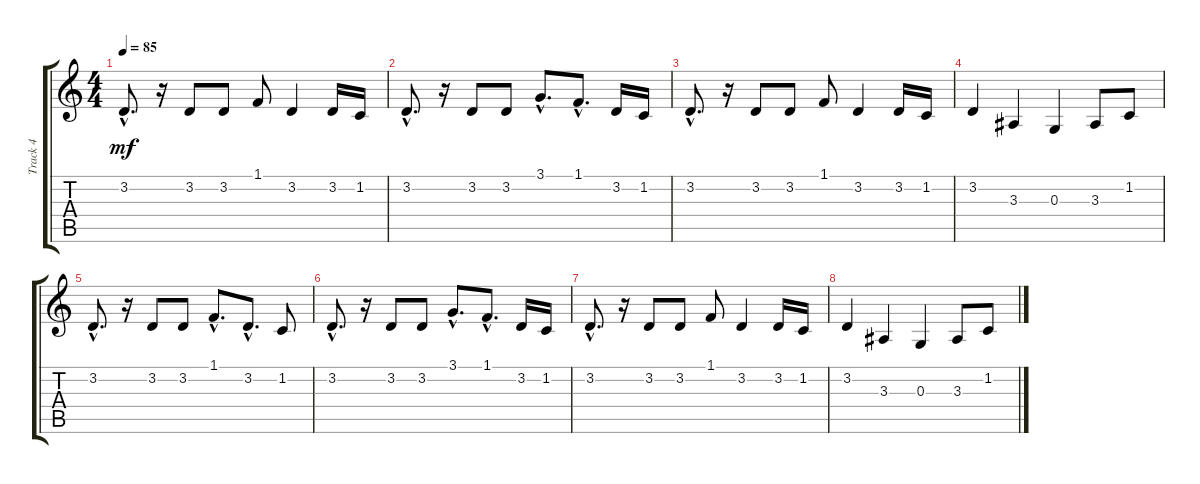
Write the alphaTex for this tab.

\track ("Track 4" "Track 4") {instrument oboe}
\staff {score tabs}
\tuning (E4 B3 G3 D3 A2 E2) {hide}
\ts (4 4)
\tempo 85
\clef g2
\ks c
3.2{hac}.8{d dy mf} r.16 3.2.8 3.2.8 1.1.8 3.2.4 3.2.16 1.2.16 |
3.2{hac}.8{d} r.16 3.2.8 3.2.8 3.1{hac}.8{d} 1.1{hac}.8{d} 3.2.16 1.2.16 |
3.2{hac}.8{d} r.16 3.2.8 3.2.8 1.1.8 3.2.4 3.2.16 1.2.16 |
3.2.4 3.3.4 0.3.4 3.3.8 1.2.8 |
3.2{hac}.8{d} r.16 3.2.8 3.2.8 1.1{hac}.8{d} 3.2{hac}.8{d} 1.2.8 |
3.2{hac}.8{d} r.16 3.2.8 3.2.8 3.1{hac}.8{d} 1.1{hac}.8{d} 3.2.16 1.2.16 |
3.2{hac}.8{d} r.16 3.2.8 3.2.8 1.1.8 3.2.4 3.2.16 1.2.16 |
3.2.4 3.3.4 0.3.4 3.3.8 1.2.8
